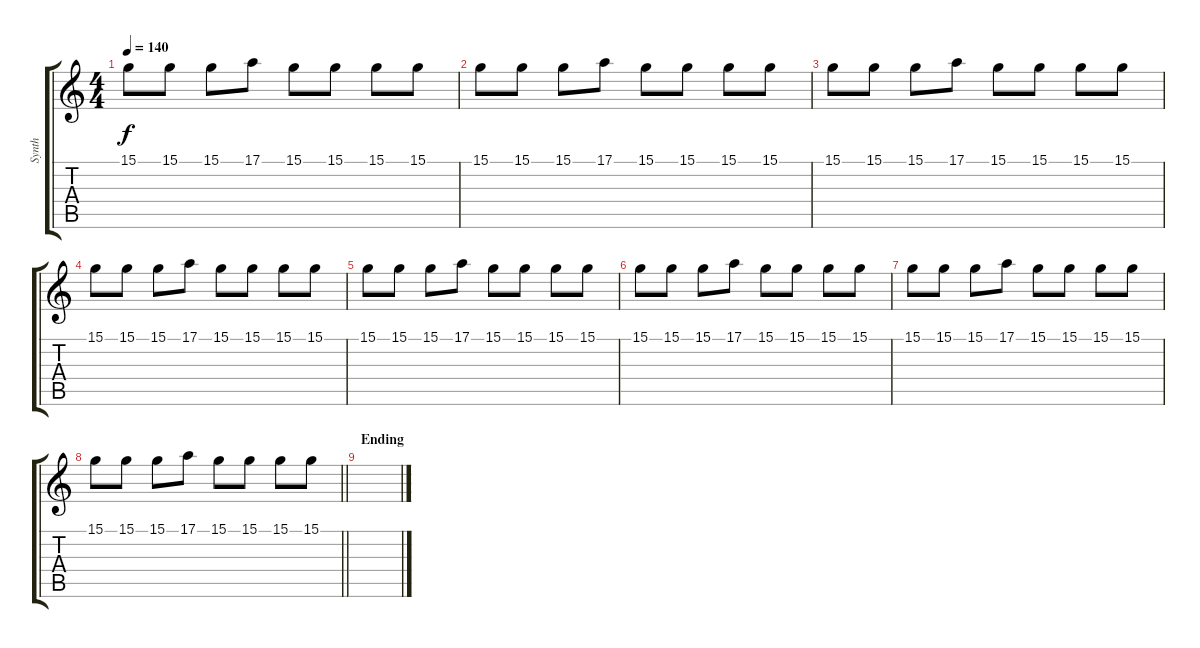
\track ("Synth" "Synth") {instrument lead1square}
\staff {score tabs}
\tuning (E4 B3 G3 D3 A2 E2) {hide}
\ts (4 4)
\tempo 140
\clef g2
\ks c
15.1.8{dy f} 15.1.8 15.1.8 17.1.8 15.1.8 15.1.8 15.1.8 15.1.8 |
15.1.8 15.1.8 15.1.8 17.1.8 15.1.8 15.1.8 15.1.8 15.1.8 |
15.1.8 15.1.8 15.1.8 17.1.8 15.1.8 15.1.8 15.1.8 15.1.8 |
15.1.8 15.1.8 15.1.8 17.1.8 15.1.8 15.1.8 15.1.8 15.1.8 |
15.1.8 15.1.8 15.1.8 17.1.8 15.1.8 15.1.8 15.1.8 15.1.8 |
15.1.8 15.1.8 15.1.8 17.1.8 15.1.8 15.1.8 15.1.8 15.1.8 |
15.1.8 15.1.8 15.1.8 17.1.8 15.1.8 15.1.8 15.1.8 15.1.8 |
\barLineRight lightlight
15.1.8 15.1.8 15.1.8 17.1.8 15.1.8 15.1.8 15.1.8 15.1.8 |
\section ("" "Ending")
